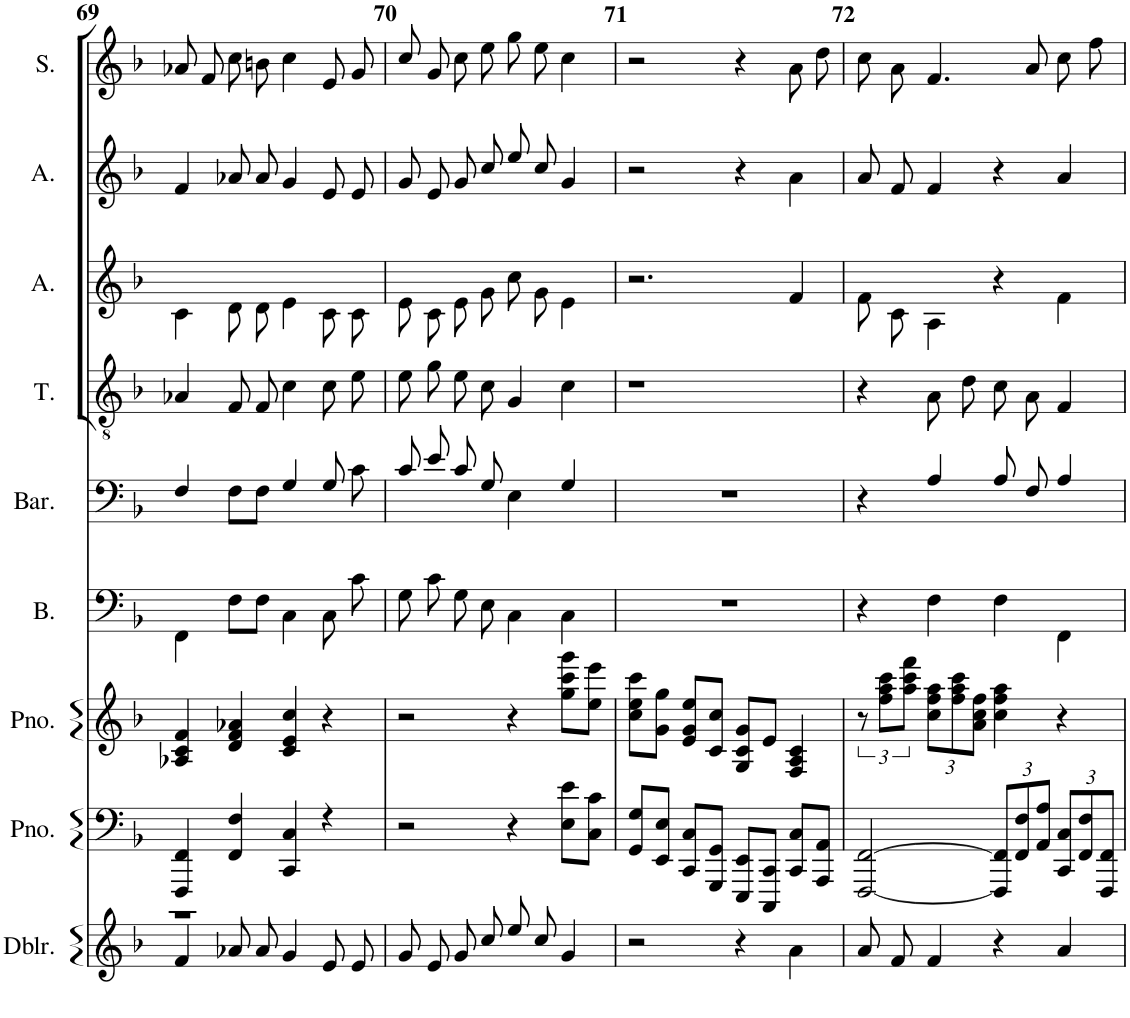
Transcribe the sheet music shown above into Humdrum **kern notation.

**kern	**kern	**kern	**kern	**kern	**kern	**kern	**kern	**kern
*part9	*part8	*part7	*part6	*part5	*part4	*part3	*part2	*part1
*staff9	*staff8	*staff7	*staff6	*staff5	*staff4	*staff3	*staff2	*staff1
*I"Doubler	*I"Piano	*I"Piano	*I"Bass	*I"Baritone	*I"Tenor	*I"Alto	*I"Alto	*I"Soprano
*I'Dblr.	*I'Pno.	*I'Pno.	*I'B.	*I'Bar.	*I'T.	*I'A.	*I'A.	*I'S.
!!LO:PB:g=z
*clefG2	*clefF4	*clefG2	*clefF4	*clefF4	*clefGv2	*clefG2	*clefG2	*clefG2
*k[b-]	*k[b-]	*k[b-]	*k[b-]	*k[b-]	*k[b-]	*k[b-]	*k[b-]	*k[b-]
*M4/4	*M4/4	*M4/4	*M4/4	*M4/4	*M4/4	*M4/4	*M4/4	*M4/4
*met(c)	*met(c)	*met(c)	*met(c)	*met(c)	*met(c)	*met(c)	*met(c)	*met(c)
=69	=69	=69	=69	=69	=69	=69	=69	=69
*	*^	*	*	*	*	*	*	*
4f/	4FFF/ 4FF/	1r	4A-X/ 4c/ 4f/	4FF\	4F/	4A-X/	4c\	4f/	8a-X/L
.	.	.	.	.	.	.	.	.	8f/J
8a-X/L	4FF/ 4F/	.	4d/ 4f/ 4a-X/	8F\L	8F\L	8F/L	8d\L	8a-X/L	8cc\L
8a-/J	.	.	.	8F\J	8F\J	8F/J	8d\J	8a-/J	8bn\J
4g/	4CC/ 4C/	.	4c/ 4e/ 4cc/	4C\	4G/	4c\	4e\	4g/	4cc\
8e/L	4r	.	4r	8C\	8G/	8c\L	8c\L	8e/L	8e/L
8e/J	.	.	.	8c\	8c\	8e\J	8c\J	8e/J	8g/J
*	*v	*v	*	*	*	*	*	*	*
=70	=70	=70	=70	=70	=70	=70	=70	=70
8g/L	2r	2r	8G\	8c/	8e\L	8e\L	8g/L	8cc/L
8e/J	.	.	8c\	8e/	8g\J	8c\J	8e/J	8g/J
8g/L	.	.	8G\	8c/	8e\L	8e\L	8g/L	8cc\L
8cc/J	.	.	8E\	8G/	8c\J	8g\J	8cc/J	8ee\J
8ee/L	4r	4r	4C\	4E\	4G/	8cc\L	8ee/L	8gg\L
8cc/J	.	.	.	.	.	8g\J	8cc/J	8ee\J
4g/	8E\ 8e\L	8gg\ 8ccc\ 8ggg\L	4C\	4G/	4c\	4e\	4g/	4cc\
.	8C\ 8c\J	8ee\ 8eee\J	.	.	.	.	.	.
=71	=71	=71	=71	=71	=71	=71	=71	=71
2r	8GG/ 8G/L	8cc\ 8ee\ 8ccc\L	1r	1r	1r	2.r	2r	2r
.	8EE/ 8E/J	8g\ 8gg\J	.	.	.	.	.	.
.	8CC/ 8C/L	8e/ 8g/ 8ee/L	.	.	.	.	.	.
.	8GGG/ 8GG/J	8c/ 8cc/J	.	.	.	.	.	.
4r	8EEE/ 8EE/L	8G/ 8c/ 8g/L	.	.	.	.	4r	4r
.	8CCC/ 8CC/J	8e/J	.	.	.	.	.	.
4a\	8CC/ 8C/L	4F/ 4A/ 4c/	.	.	.	4f/	4a\	8a\L
.	8AAA/ 8AA/J	.	.	.	.	.	.	8dd\J
=72	=72	=72	=72	=72	=72	=72	=72	=72
8a/L	[2FFF/ [2FF/	12r	4r	4r	4r	8f\L	8a/L	8cc\L
.	.	12ff\ 12aa\ 12ccc\L	.	.	.	.	.	.
8f/J	.	.	.	.	.	8c\J	8f/J	8a\J
.	.	12aa\ 12ccc\ 12fff\J	.	.	.	.	.	.
*	*	*Xbrackettup	*	*	*	*	*	*
4f/	.	12cc\ 12ff\ 12aa\L	4F\	4A/	8A\L	4A\	4f/	4.f/
.	.	12ff\ 12aa\ 12ccc\	.	.	.	.	.	.
.	.	.	.	.	8d\J	.	.	.
.	.	12a\ 12cc\ 12ff\J	.	.	.	.	.	.
*	*Xbrackettup	*	*	*	*	*	*	*
4r	12FFF/] 12FF/]L	4cc\ 4ff\ 4aa\	4F\	8A/	8c\L	4r	4r	.
.	12FF/ 12F/	.	.	.	.	.	.	.
.	.	.	.	8F/	8A\J	.	.	8a/
.	12AA/ 12A/J	.	.	.	.	.	.	.
4a/	12CC/ 12C/L	4r	4FF\	4A/	4F/	4f\	4a/	8cc\L
.	12FF/ 12F/	.	.	.	.	.	.	.
.	.	.	.	.	.	.	.	8ff\J
.	12FFF/ 12FF/J	.	.	.	.	.	.	.
=	=	=	=	=	=	=	=	=
*-	*-	*-	*-	*-	*-	*-	*-	*-
